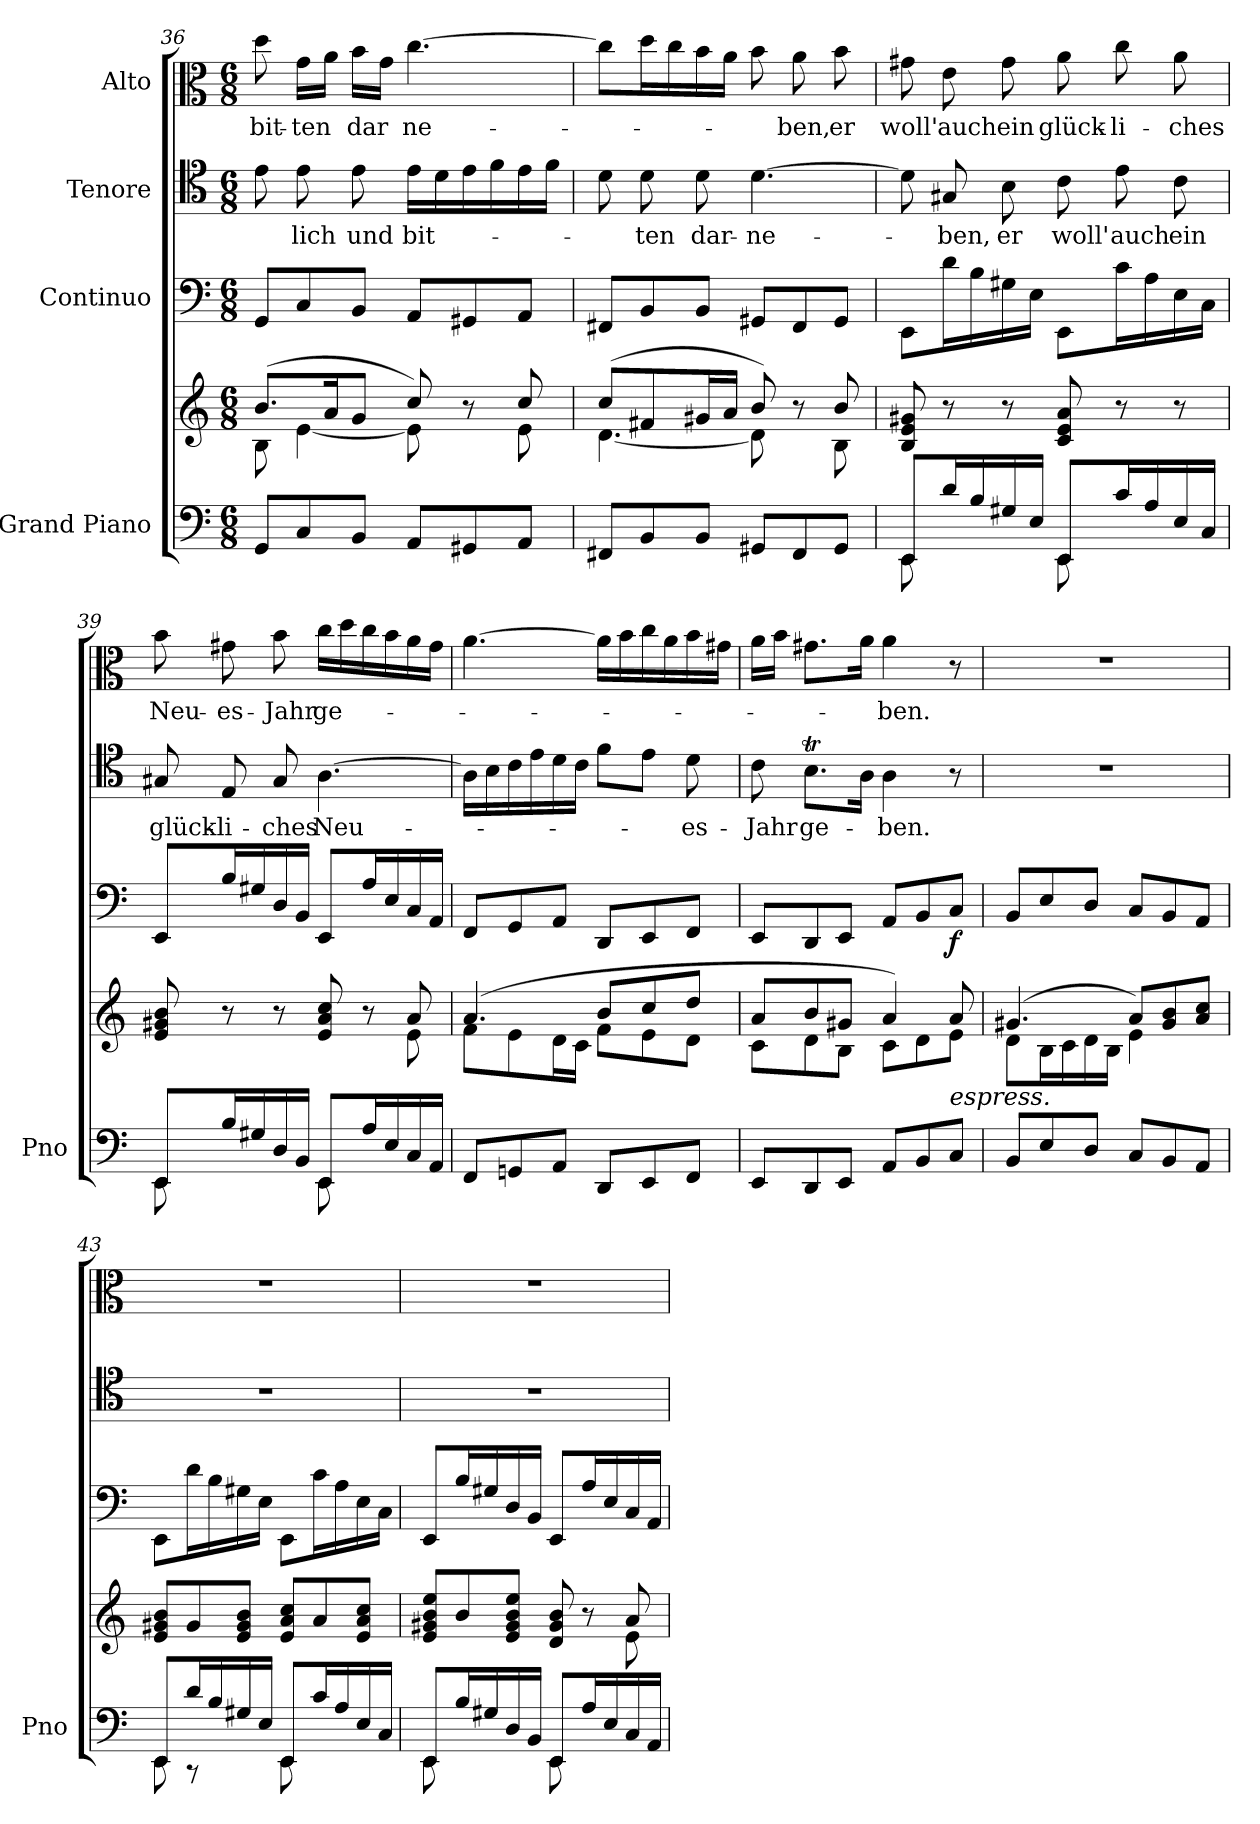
**kern	**kern	**kern	**dynam	**kern	**text	**kern	**text
*part4	*part4	*part3	*part3	*part2	*part2	*part1	*part1
*staff5	*staff4	*staff3	*staff3	*staff2	*staff2	*staff1	*staff1
*I"Grand Piano	*	*I"Continuo	*	*I"Tenore	*	*I"Alto	*
*I'Pno	*	*	*	*	*	*	*
*clefF4	*clefG2	*clefF4	*	*clefC4	*	*clefC3	*
*k[]	*k[]	*k[]	*	*k[]	*	*k[]	*
*M6/8	*M6/8	*M6/8	*	*M6/8	*	*M6/8	*
=36	=36	=36	=36	=36	=36	=36	=36
*	*^	*	*	*	*	*	*
!	!	!	!	!	!	!	!	!LO:LY:b
8GG/L	(8.b/L	8B\	8GG/L	.	8e\	.	8dd\	bit-
!	!	!	!	!	!	!LO:LY:b	!	!LO:LY:b
8C/	.	[4e\	8C/	.	8e\	lich	16g\LL	-ten
.	16a/K	.	.	.	.	.	16a\JJ	.
!	!	!	!	!	!	!LO:LY:b	!	!LO:LY:b
8BB/J	8g/J	.	8BB/J	.	8e\	und	16b\LL	dar
.	.	.	.	.	.	.	16g\JJ	.
!	!	!	!	!	!	!LO:LY:b	!	!LO:LY:b
8AA/L	8cc/)	8e\]	8AA/L	.	16e\LL	bit-	[4.cc\	ne-
.	.	.	.	.	16d\	.	.	.
8GG#X/	8r	8ryy	8GG#X/	.	16e\	.	.	.
.	.	.	.	.	16f\	.	.	.
8AA/J	8cc/	8e\	8AA/J	.	16e\	.	.	.
.	.	.	.	.	16f\JJ	.	.	.
=37	=37	=37	=37	=37	=37	=37	=37	=37
8FF#X/L	(8cc/L	[4.d\	8FF#X/L	.	8d\	.	8cc\L]	.
!	!	!	!	!	!	!LO:LY:b	!	!
8BB/	8f#X/	.	8BB/	.	8d\	ten	16dd\L	.
.	.	.	.	.	.	.	16cc\	.
!	!	!	!	!	!	!LO:LY:b	!	!
8BB/J	16g#X/L	.	8BB/J	.	8d\	dar-	16b\	.
.	16a/JJ	.	.	.	.	.	16a\JJ	.
!	!	!	!	!	!	!LO:LY:b	!	!
8GG#X/L	8b/)	8d\]	8GG#X/L	.	[4.d\	-ne-	8b\	.
!	!	!	!	!	!	!	!	!LO:LY:b
8FF#/	8r	8ryy	8FF#/	.	.	.	8a\	-ben,
!	!	!	!	!	!	!	!	!LO:LY:b
8GG#/J	8b/	8B\	8GG#/J	.	.	.	8b\	er
=38	=38	=38	=38	=38	=38	=38	=38	=38
*^	*	*	*	*	*	*	*	*
!	!	!	!	!	!	!	!	!	!LO:LY:b
*	*	*v	*v	*	*	*	*	*	*
8EE/L	8EE\	8B/ 8e/ 8g#X/	8EE\L	.	8d\]	.	8g#X\	woll'
!	!	!	!	!	!	!LO:LY:b	!	!LO:LY:b
16d/L	4ryy	8r	16d\L	.	8G#X/	-ben,	8e\	auch
16B/	.	.	16B\	.	.	.	.	.
!	!	!	!	!	!	!LO:LY:b	!	!LO:LY:b
16G#X/	.	8r	16G#X\	.	8B\	er	8g#\	ein
16E/JJ	.	.	16E\JJ	.	.	.	.	.
!	!	!	!	!	!	!LO:LY:b	!	!LO:LY:b
8EE/L	8EE\	8c/ 8e/ 8a/	8EE\L	.	8c\	woll'	8a\	glück-
!	!	!	!	!	!	!LO:LY:b	!	!LO:LY:b
16c/L	4ryy	8r	16c\L	.	8e\	auch	8cc\	-li-
16A/	.	.	16A\	.	.	.	.	.
!	!	!	!	!	!	!LO:LY:b	!	!LO:LY:b
16E/	.	8r	16E\	.	8c\	ein	8a\	-ches
16C/JJ	.	.	16C\JJ	.	.	.	.	.
=39	=39	=39	=39	=39	=39	=39	=39	=39
*	*	*^	*	*	*	*	*	*
!	!	!	!	!	!	!	!LO:LY:b	!	!LO:LY:b
8EE/L	8EE\	8e/ 8g#X/ 8b/	8ryy	8EE/L	.	8G#X/	glück-	8b\	Neu-
!	!	!	!	!	!	!	!LO:LY:b	!	!LO:LY:b
*	*	*v	*v	*	*	*	*	*	*
16B/L	8ryy	8r	16B/L	.	8E/	-li-	8g#X\	-es-
16G#X/	.	.	16G#X/	.	.	.	.	.
!	!	!	!	!	!	!LO:LY:b	!	!LO:LY:b
16D/	8ryy	8r	16D/	.	8G#/	-ches	8b\	-Jahr
16BB/JJ	.	.	16BB/JJ	.	.	.	.	.
!	!	!	!	!	!	!LO:LY:b	!	!LO:LY:b
8EE/L	8EE\	8e/ 8a/ 8cc/	8EE/L	.	[4.A\	Neu-	16cc\LL	ge-
.	.	.	.	.	.	.	16dd\	.
16A/L	8ryy	8r	16A/L	.	.	.	16cc\	.
16E/	.	.	16E/	.	.	.	16b\	.
*	*	*^	*	*	*	*	*	*
16C/	8ryy	8a/	8e\	16C/	.	.	.	16a\	.
16AA/JJ	.	.	.	16AA/JJ	.	.	.	16g#\JJ	.
*v	*v	*	*	*	*	*	*	*	*
!!LO:LB:g=z
=40	=40	=40	=40	=40	=40	=40	=40	=40
8FF/L	(4.a/	8f\L	8FF/L	.	16A\LL]	.	[4.a\	.
.	.	.	.	.	16B\	.	.	.
8GGn/	.	8e\	8GG/	.	16c\	.	.	.
.	.	.	.	.	16e\	.	.	.
8AA/J	.	16d\L	8AA/J	.	16d\	.	.	.
.	.	16c\JJ	.	.	16c\JJ	.	.	.
8DD/L	8b/L	8f\L	8DD/L	.	8f\L	.	16a\LL]	.
.	.	.	.	.	.	.	16b\	.
8EE/	8cc/	8e\	8EE/	.	8e\J	.	16cc\	.
.	.	.	.	.	.	.	16a\	.
!	!	!	!	!	!	!LO:LY:b	!	!
8FF/J	8dd/J	8d\J	8FF/J	.	8d\	es-	16b\	.
.	.	.	.	.	.	.	16g#X\JJ	.
=41	=41	=41	=41	=41	=41	=41	=41	=41
!	!	!	!	!	!	!LO:LY:b	!	!
8EE/L	8a/L	8c\L	8EE/L	.	8c\	-Jahr	16a\LL	.
.	.	.	.	.	.	.	16b\JJ	.
!	!	!	!	!	!	!LO:LY:b	!	!
8DD/	8b/	8d\	8DD/	.	8.Bt\L	ge-	8.g#X\L	.
8EE/J	8g#X/J	8B\J	8EE/J	.	.	.	.	.
.	.	.	.	.	16A\Jk	.	16a\Jk	.
!	!	!	!	!	!	!LO:LY:b	!	!LO:LY:b
8AA/L	4a/)	8c\L	8AA/L	.	4A\	ben.	4a\	-ben.
8BB/	.	8d\	8BB/	.	.	.	.	.
!	!LO:TX:b:i:t=espress.	!	!	!	!	!	!	!
!	!	!	!	!LO:DY:b	!	!	!	!
8C/J	8a/	8e\J	8C/J	f	8r	.	8r	.
=42	=42	=42	=42	=42	=42	=42	=42	=42
8BB/L	(4.g#X/	8d\L	8BB/L	.	2.r	.	2.r	.
8E/	.	16B\L	8E/	.	.	.	.	.
.	.	16c\	.	.	.	.	.	.
8D/J	.	16d\	8D/J	.	.	.	.	.
.	.	16B\JJ	.	.	.	.	.	.
8C/L	8a/L)	4e\	8C/L	.	.	.	.	.
8BB/	8g#/ 8b/	.	8BB/	.	.	.	.	.
8AA/J	8a/ 8cc/J	8ryy	8AA/J	.	.	.	.	.
*	*v	*v	*	*	*	*	*	*
=43	=43	=43	=43	=43	=43	=43	=43
*^	*	*	*	*	*	*	*
8EE/L	8EE\	8e/ 8g#X/ 8b/L	8EE\L	.	2.r	.	2.r	.
16d/L	8r	8g#/	16d\L	.	.	.	.	.
16B/	.	.	16B\	.	.	.	.	.
16G#X/	8ryy	8e/ 8g#/ 8b/J	16G#X\	.	.	.	.	.
16E/JJ	.	.	16E\JJ	.	.	.	.	.
8EE/L	8EE\	8e/ 8a/ 8cc/L	8EE\L	.	.	.	.	.
16c/L	8ryy	8a/	16c\L	.	.	.	.	.
16A/	.	.	16A\	.	.	.	.	.
16E/	8ryy	8e/ 8a/ 8cc/J	16E\	.	.	.	.	.
16C/JJ	.	.	16C\JJ	.	.	.	.	.
=44	=44	=44	=44	=44	=44	=44	=44	=44
*	*	*^	*	*	*	*	*	*
8EE/L	8EE\	8e/ 8g#X/ 8b/ 8ee/L	8ryy	8EE/L	.	2.r	.	2.r	.
*	*	*v	*v	*	*	*	*	*	*
16B/L	8ryy	8b/	16B/L	.	.	.	.	.
16G#X/	.	.	16G#X/	.	.	.	.	.
16D/	8ryy	8e/ 8g#/ 8b/ 8ee/J	16D/	.	.	.	.	.
16BB/JJ	.	.	16BB/JJ	.	.	.	.	.
8EE/L	8EE\	8d/ 8g#/ 8b/	8EE/L	.	.	.	.	.
16A/L	8ryy	8r	16A/L	.	.	.	.	.
16E/	.	.	16E/	.	.	.	.	.
*	*	*^	*	*	*	*	*	*
16C/	8ryy	8a/	8e\	16C/	.	.	.	.	.
16AA/JJ	.	.	.	16AA/JJ	.	.	.	.	.
*v	*v	*	*	*	*	*	*	*	*
*	*v	*v	*	*	*	*	*	*
=	=	=	=	=	=	=	=
*-	*-	*-	*-	*-	*-	*-	*-
